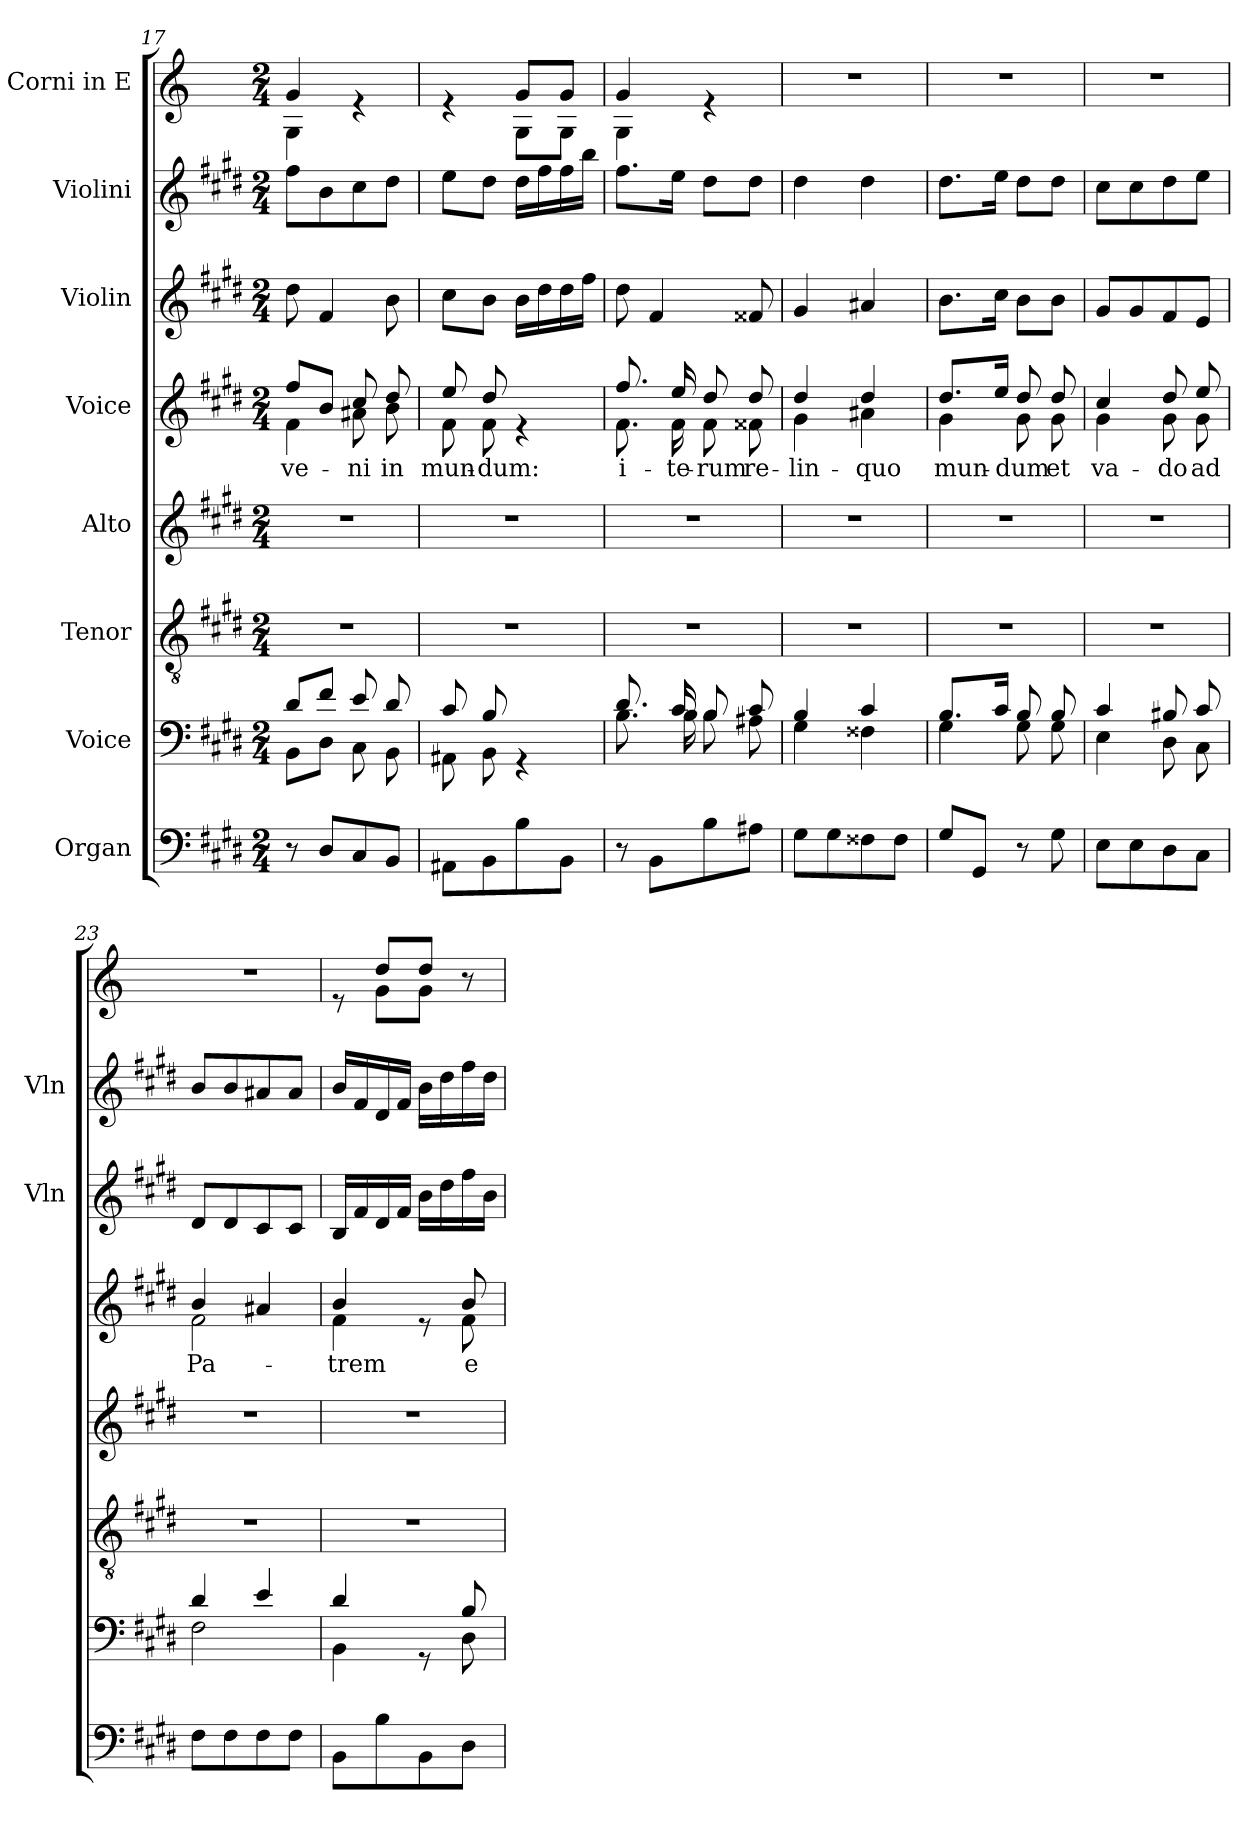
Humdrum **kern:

**kern	**kern	**kern	**kern	**kern	**text	**kern	**kern	**kern
*part8	*part7	*part6	*part5	*part4	*part4	*part3	*part2	*part1
*staff8	*staff7	*staff6	*staff5	*staff4	*staff4	*staff3	*staff2	*staff1
*I"Organ	*I"Voice	*I"Tenor	*I"Alto	*I"Voice	*	*I"Violin	*I"Violini	*I"Corni in E
*	*	*	*	*	*	*I'Vln	*I'Vln	*
*clefF4	*clefF4	*clefGv2	*clefG2	*clefG2	*	*clefG2	*clefG2	*clefG2
*	*	*	*	*	*	*	*	*ITrd5c8
*k[f#c#g#d#]	*k[f#c#g#d#]	*k[f#c#g#d#]	*k[f#c#g#d#]	*k[f#c#g#d#]	*	*k[f#c#g#d#]	*k[f#c#g#d#]	*k[f#c#g#d#]
*M2/4	*M2/4	*M2/4	*M2/4	*M2/4	*	*M2/4	*M2/4	*M2/4
=17	=17	=17	=17	=17	=17	=17	=17	=17
*	*^	*	*	*	*	*	*	*
!	!	!	!	!	!	!LO:LY:b	!	!	!
*	*	*	*	*	*^	*	*	*	*^
8r	8d#/L	8BB\L	2r	2r	8ff#/L	4f#\	ve-	8dd#\	8ff#\L	4B/	4BB\
8D#/L	8f#/J	8D#\J	.	.	8b/J	.	.	4f#/	8b\	.	.
!	!	!	!	!	!	!	!LO:LY:b	!	!	!	!
8C#/	8e/	8C#\	.	.	8cc#/	8a#X\	-ni	.	8cc#\	4re	4ryy
!	!	!	!	!	!	!	!LO:LY:b	!	!	!	!
8BB/J	8d#/	8BB\	.	.	8dd#/	8b\	in	8b\	8dd#\J	.	.
=18	=18	=18	=18	=18	=18	=18	=18	=18	=18	=18	=18
!	!	!	!	!	!	!	!LO:LY:b	!	!	!	!
8AA#X\L	8c#/	8AA#X\	2r	2r	8ee/	8f#\	mun-	8cc#\L	8ee\L	4re	4ryy
!	!	!	!	!	!	!	!LO:LY:b	!	!	!	!
8BB\	8B/	8BB\	.	.	8dd#/	8f#\	-dum:	8b\J	8dd#\J	.	.
8B\	4rGG	4ryy	.	.	4re	4ryy	.	16b\LL	16dd#\LL	8B/L	8BB\L
.	.	.	.	.	.	.	.	16dd#\	16ff#\	.	.
8BB\J	.	.	.	.	.	.	.	16dd#\	16ff#\	8B/J	8BB\J
.	.	.	.	.	.	.	.	16ff#\JJ	16bb\JJ	.	.
!!LO:LB:g=z	!!
=19	=19	=19	=19	=19	=19	=19	=19	=19	=19	=19	=19
!	!	!	!	!	!	!	!LO:LY:b	!	!	!	!
8r	8.d#/	8.B\	2r	2r	8.ff#/	8.f#\	i-	8dd#\	8.ff#\L	4B/	4BB\
8BB\L	.	.	.	.	.	.	.	4f#/	.	.	.
!	!	!	!	!	!	!	!LO:LY:b	!	!	!	!
.	16c#/	16B\	.	.	16ee/	16f#\	-te-	.	16ee\Jk	.	.
!	!	!	!	!	!	!	!LO:LY:b	!	!	!	!
8B\	8B/	8B\	.	.	8dd#/	8f#\	-rum	.	8dd#\L	4re	4ryy
!	!	!	!	!	!	!	!LO:LY:b	!	!	!	!
8A#X\J	8c#/	8A#X\	.	.	8dd#/	8f##X\	re-	8f##X/	8dd#\J	.	.
*	*	*	*	*	*	*	*	*	*	*v	*v
=20	=20	=20	=20	=20	=20	=20	=20	=20	=20	=20
!	!	!	!	!	!	!	!LO:LY:b	!	!	!
8G#\L	4B/	4G#\	2r	2r	4dd#/	4g#\	-lin-	4g#/	4dd#\	2r
8G#\	.	.	.	.	.	.	.	.	.	.
!	!	!	!	!	!	!	!LO:LY:b	!	!	!
8F##X\	4c#/	4F##X\	.	.	4dd#/	4a#X\	-quo	4a#X/	4dd#\	.
8F##\J	.	.	.	.	.	.	.	.	.	.
=21	=21	=21	=21	=21	=21	=21	=21	=21	=21	=21
!	!	!	!	!	!	!	!LO:LY:b	!	!	!
8G#/L	8.B/L	4G#\	2r	2r	8.dd#/L	4g#\	mun-	8.b\L	8.dd#\L	2r
8GG#/J	.	.	.	.	.	.	.	.	.	.
.	16c#/Jk	.	.	.	16ee/Jk	.	.	16cc#\Jk	16ee\Jk	.
!	!	!	!	!	!	!	!LO:LY:b	!	!	!
8r	8B/	8G#\	.	.	8dd#/	8g#\	-dum	8b\L	8dd#\L	.
!	!	!	!	!	!	!	!LO:LY:b	!	!	!
8G#\	8B/	8G#\	.	.	8dd#/	8g#\	et	8b\J	8dd#\J	.
=22	=22	=22	=22	=22	=22	=22	=22	=22	=22	=22
!	!	!	!	!	!	!	!LO:LY:b	!	!	!
8E\L	4c#/	4E\	2r	2r	4cc#/	4g#\	va-	8g#/L	8cc#\L	2r
8E\	.	.	.	.	.	.	.	8g#/	8cc#\	.
!	!	!	!	!	!	!	!LO:LY:b	!	!	!
8D#\	8B#X/	8D#\	.	.	8dd#/	8g#\	-do	8f#/	8dd#\	.
!	!	!	!	!	!	!	!LO:LY:b	!	!	!
8C#\J	8c#/	8C#\	.	.	8ee/	8g#\	ad	8e/J	8ee\J	.
=23	=23	=23	=23	=23	=23	=23	=23	=23	=23	=23
!	!	!	!	!	!	!	!LO:LY:b	!	!	!
8F#\L	4d#/	2F#\	2r	2r	4b/	2f#\	Pa-	8d#/L	8b/L	2r
8F#\	.	.	.	.	.	.	.	8d#/	8b/	.
8F#\	4e/	.	.	.	4a#X/	.	.	8c#/	8a#X/	.
8F#\J	.	.	.	.	.	.	.	8c#/J	8a#/J	.
=24	=24	=24	=24	=24	=24	=24	=24	=24	=24	=24
!	!	!	!	!	!	!	!LO:LY:b	!	!	!
*	*	*	*	*	*	*	*	*	*	*^
8BB\L	4d#/	4BB\	2r	2r	4b/	4f#\	-trem	16B/LL	16b/LL	8re	8ryy
.	.	.	.	.	.	.	.	16f#/	16f#/	.	.
8B\	.	.	.	.	.	.	.	16d#/	16d#/	8f#/L	8B\L
.	.	.	.	.	.	.	.	16f#/JJ	16f#/JJ	.	.
8BB\	8rGG	8ryy	.	.	8re	8ryy	.	16b\LL	16b\LL	8f#/J	8B\J
.	.	.	.	.	.	.	.	16dd#\	16dd#\	.	.
!	!	!	!	!	!	!	!LO:LY:b	!	!	!	!
8D#\J	8B/	8D#\	.	.	8b/	8f#\	e-	16ff#\	16ff#\	8r	8ryy
.	.	.	.	.	.	.	.	16b\JJ	16dd#\JJ	.	.
*	*v	*v	*	*	*v	*v	*	*	*	*v	*v
=	=	=	=	=	=	=	=	=
*-	*-	*-	*-	*-	*-	*-	*-	*-
